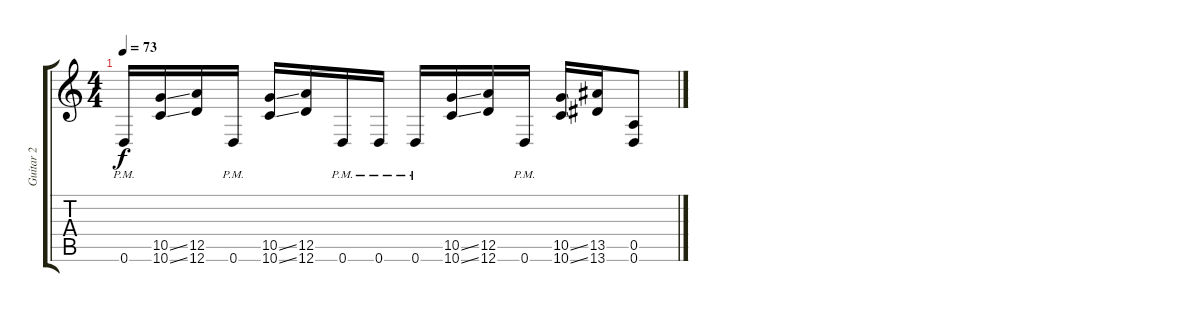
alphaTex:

\track ("Guitar 2" "Guitar 2") {instrument distortionguitar}
\staff {score tabs}
\tuning (E4 B3 G3 D3 A2 D2) {hide}
\ts (4 4)
\tempo 73
\clef g2
\ks c
0.6{pm}.16{dy f} (10.5{ss} 10.6{ss}).16 (12.5 12.6).16 0.6{pm}.16 (10.5{ss} 10.6{ss}).16 (12.5 12.6).16 0.6{pm}.16 0.6{pm}.16 0.6{pm}.16 (10.5{ss} 10.6{ss}).16 (12.5 12.6).16 0.6{pm}.16 (10.5{ss} 10.6{ss}).16 (13.5 13.6).16 (0.5 0.6).8
